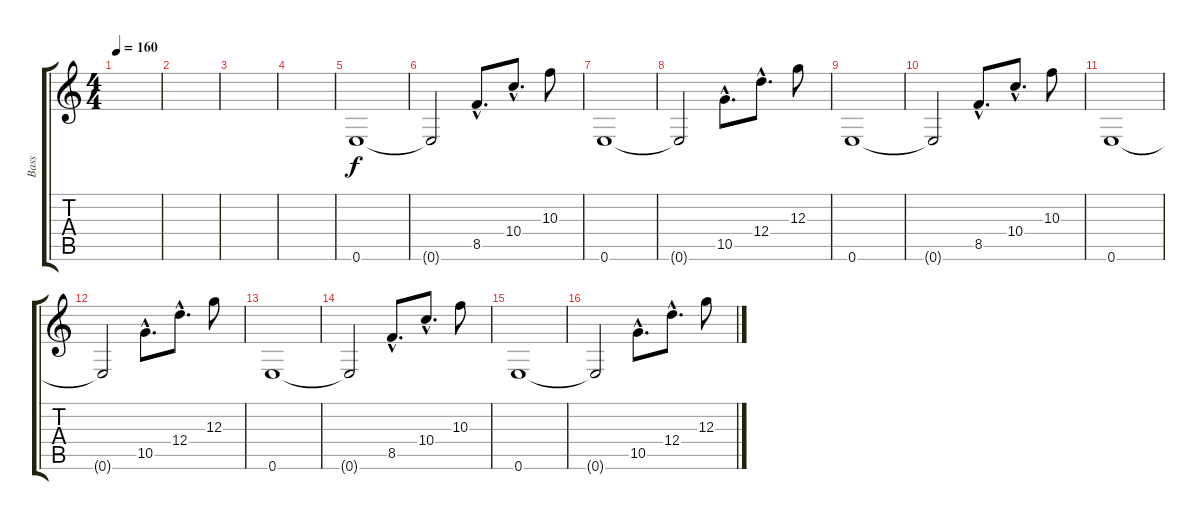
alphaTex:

\track ("Bass" "Bass") {instrument electricbassfinger}
\staff {score tabs}
\tuning (E4 B3 G3 D3 A2 E2) {hide}
\ts (4 4)
\tempo 160
\clef g2
\ks c
|
|
|
|
0.6.1 |
0.6{t}.2 8.5{hac}.8{d} 10.4{hac}.8{d} 10.3.8 |
0.6.1 |
0.6{t}.2 10.5{hac}.8{d} 12.4{hac}.8{d} 12.3.8 |
0.6.1 |
0.6{t}.2 8.5{hac}.8{d} 10.4{hac}.8{d} 10.3.8 |
0.6.1 |
0.6{t}.2 10.5{hac}.8{d} 12.4{hac}.8{d} 12.3.8 |
0.6.1 |
0.6{t}.2 8.5{hac}.8{d} 10.4{hac}.8{d} 10.3.8 |
0.6.1 |
0.6{t}.2 10.5{hac}.8{d} 12.4{hac}.8{d} 12.3.8
